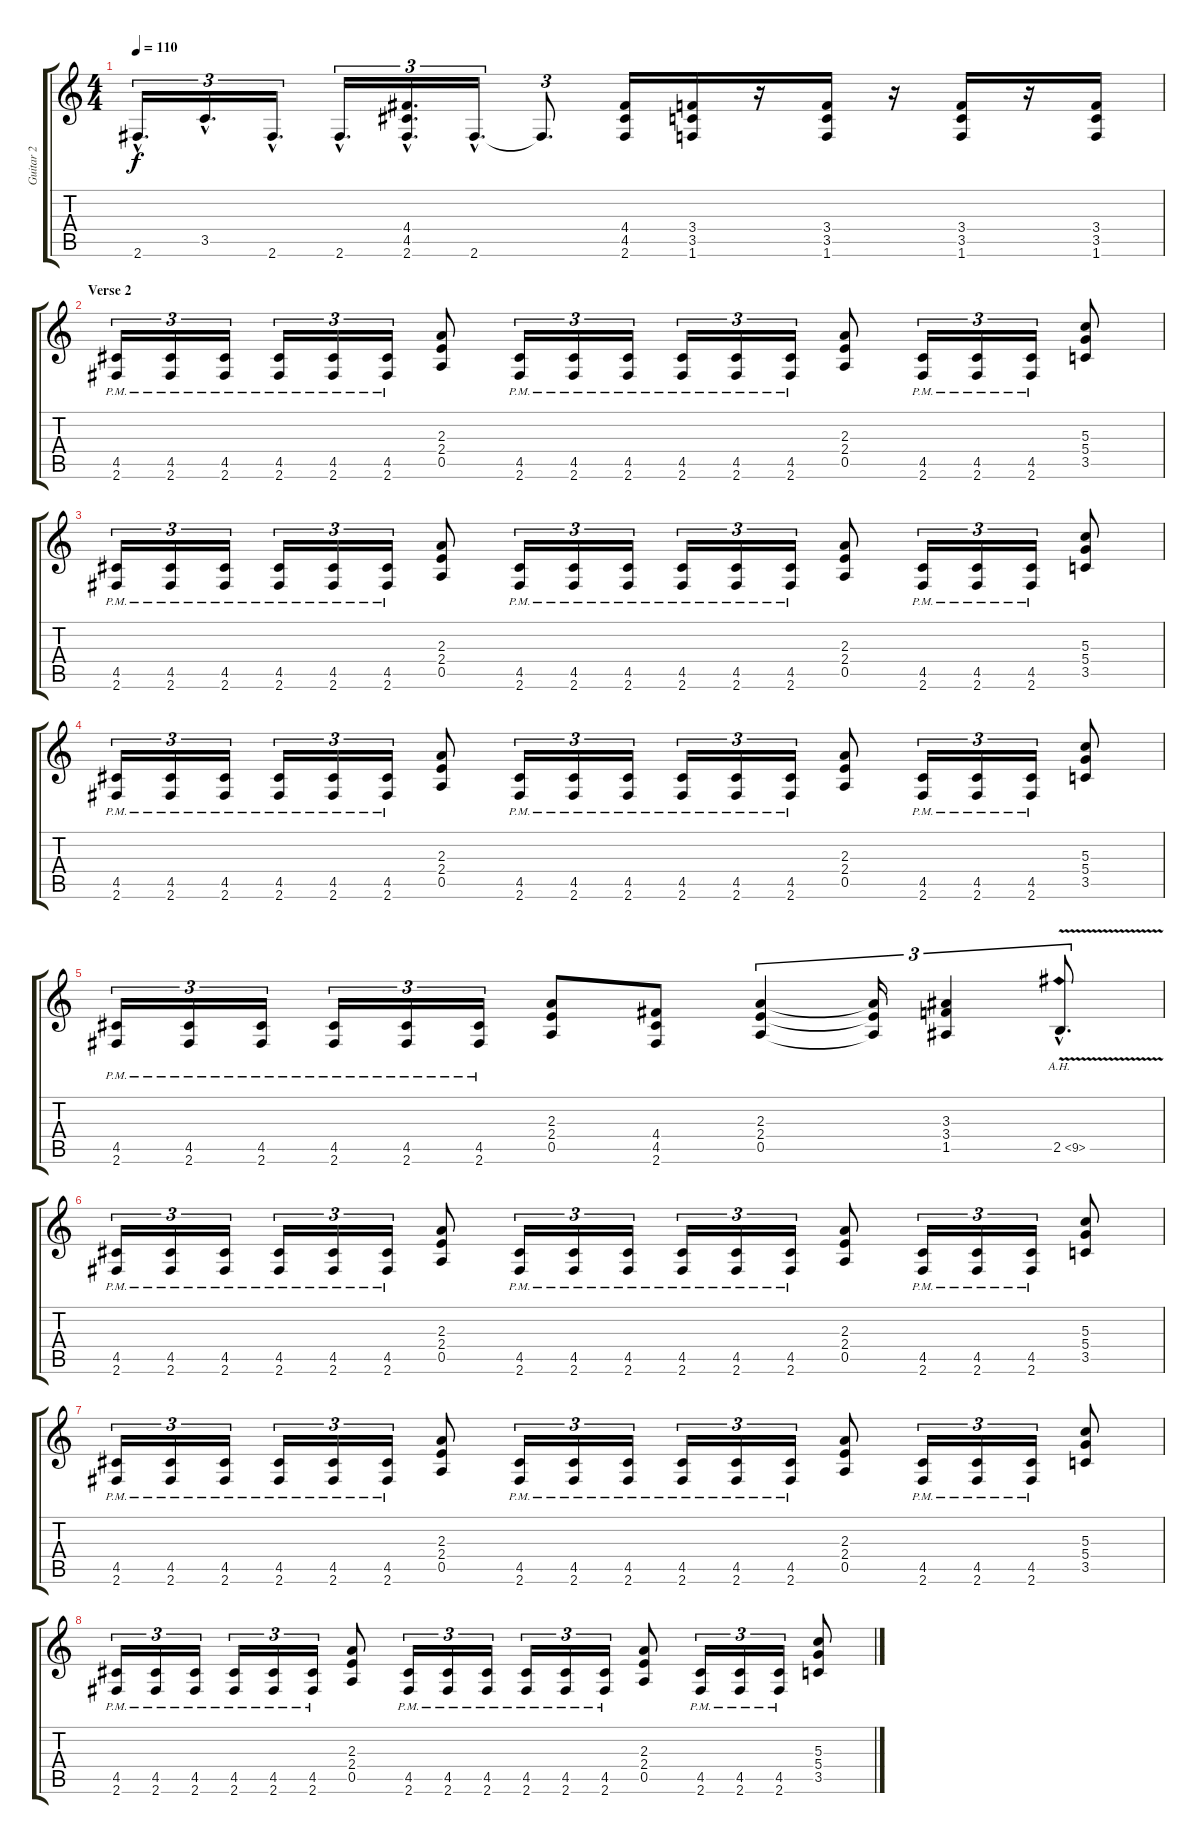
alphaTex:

\track ("Guitar 2" "Guitar 2") {instrument distortionguitar}
\staff {score tabs}
\tuning (E4 B3 G3 D3 A2 E2) {hide}
\ts (4 4)
\tempo 110
\clef g2
\ks c
2.6{hac}.16{d tu (3 2) dy f} 3.5{hac}.16{d tu (3 2)} 2.6{hac}.16{d tu (3 2)} 2.6{hac}.16{d tu (3 2)} (4.4{hac} 4.5{hac} 2.6{hac}).16{d tu (3 2)} 2.6{hac}.16{d tu (3 2)} 2.6{t}.8{d tu (3 2)} (4.4 4.5 2.6).16 (3.4 3.5 1.6).16 r.16 (3.4 3.5 1.6).16 r.16 (3.4 3.5 1.6).16 r.16 (3.4 3.5 1.6).16 |
\section ("" "Verse 2")
(4.5{pm} 2.6{pm}).16{tu (3 2)} (4.5{pm} 2.6{pm}).16{tu (3 2)} (4.5{pm} 2.6{pm}).16{tu (3 2)} (4.5{pm} 2.6{pm}).16{tu (3 2)} (4.5{pm} 2.6{pm}).16{tu (3 2)} (4.5{pm} 2.6{pm}).16{tu (3 2)} (2.3 2.4 0.5).8 (4.5{pm} 2.6{pm}).16{tu (3 2)} (4.5{pm} 2.6{pm}).16{tu (3 2)} (4.5{pm} 2.6{pm}).16{tu (3 2)} (4.5{pm} 2.6{pm}).16{tu (3 2)} (4.5{pm} 2.6{pm}).16{tu (3 2)} (4.5{pm} 2.6{pm}).16{tu (3 2)} (2.3 2.4 0.5).8 (4.5{pm} 2.6{pm}).16{tu (3 2)} (4.5{pm} 2.6{pm}).16{tu (3 2)} (4.5{pm} 2.6{pm}).16{tu (3 2)} (5.3 5.4 3.5).8 |
(4.5{pm} 2.6{pm}).16{tu (3 2)} (4.5{pm} 2.6{pm}).16{tu (3 2)} (4.5{pm} 2.6{pm}).16{tu (3 2)} (4.5{pm} 2.6{pm}).16{tu (3 2)} (4.5{pm} 2.6{pm}).16{tu (3 2)} (4.5{pm} 2.6{pm}).16{tu (3 2)} (2.3 2.4 0.5).8 (4.5{pm} 2.6{pm}).16{tu (3 2)} (4.5{pm} 2.6{pm}).16{tu (3 2)} (4.5{pm} 2.6{pm}).16{tu (3 2)} (4.5{pm} 2.6{pm}).16{tu (3 2)} (4.5{pm} 2.6{pm}).16{tu (3 2)} (4.5{pm} 2.6{pm}).16{tu (3 2)} (2.3 2.4 0.5).8 (4.5{pm} 2.6{pm}).16{tu (3 2)} (4.5{pm} 2.6{pm}).16{tu (3 2)} (4.5{pm} 2.6{pm}).16{tu (3 2)} (5.3 5.4 3.5).8 |
(4.5{pm} 2.6{pm}).16{tu (3 2)} (4.5{pm} 2.6{pm}).16{tu (3 2)} (4.5{pm} 2.6{pm}).16{tu (3 2)} (4.5{pm} 2.6{pm}).16{tu (3 2)} (4.5{pm} 2.6{pm}).16{tu (3 2)} (4.5{pm} 2.6{pm}).16{tu (3 2)} (2.3 2.4 0.5).8 (4.5{pm} 2.6{pm}).16{tu (3 2)} (4.5{pm} 2.6{pm}).16{tu (3 2)} (4.5{pm} 2.6{pm}).16{tu (3 2)} (4.5{pm} 2.6{pm}).16{tu (3 2)} (4.5{pm} 2.6{pm}).16{tu (3 2)} (4.5{pm} 2.6{pm}).16{tu (3 2)} (2.3 2.4 0.5).8 (4.5{pm} 2.6{pm}).16{tu (3 2)} (4.5{pm} 2.6{pm}).16{tu (3 2)} (4.5{pm} 2.6{pm}).16{tu (3 2)} (5.3 5.4 3.5).8 |
(4.5{pm} 2.6{pm}).16{tu (3 2)} (4.5{pm} 2.6{pm}).16{tu (3 2)} (4.5{pm} 2.6{pm}).16{tu (3 2)} (4.5{pm} 2.6{pm}).16{tu (3 2)} (4.5{pm} 2.6{pm}).16{tu (3 2)} (4.5{pm} 2.6{pm}).16{tu (3 2)} (2.3 2.4 0.5).8 (4.4 4.5 2.6).8 (2.3 2.4 0.5).4{tu (3 2)} (2.3{t} 2.4{t} 0.5{t}).16{tu (3 2)} (3.3 3.4 1.5).4{tu (3 2)} 2.5{ah 7 v hac}.8{d tu (3 2)} |
(4.5{pm} 2.6{pm}).16{tu (3 2)} (4.5{pm} 2.6{pm}).16{tu (3 2)} (4.5{pm} 2.6{pm}).16{tu (3 2)} (4.5{pm} 2.6{pm}).16{tu (3 2)} (4.5{pm} 2.6{pm}).16{tu (3 2)} (4.5{pm} 2.6{pm}).16{tu (3 2)} (2.3 2.4 0.5).8 (4.5{pm} 2.6{pm}).16{tu (3 2)} (4.5{pm} 2.6{pm}).16{tu (3 2)} (4.5{pm} 2.6{pm}).16{tu (3 2)} (4.5{pm} 2.6{pm}).16{tu (3 2)} (4.5{pm} 2.6{pm}).16{tu (3 2)} (4.5{pm} 2.6{pm}).16{tu (3 2)} (2.3 2.4 0.5).8 (4.5{pm} 2.6{pm}).16{tu (3 2)} (4.5{pm} 2.6{pm}).16{tu (3 2)} (4.5{pm} 2.6{pm}).16{tu (3 2)} (5.3 5.4 3.5).8 |
(4.5{pm} 2.6{pm}).16{tu (3 2)} (4.5{pm} 2.6{pm}).16{tu (3 2)} (4.5{pm} 2.6{pm}).16{tu (3 2)} (4.5{pm} 2.6{pm}).16{tu (3 2)} (4.5{pm} 2.6{pm}).16{tu (3 2)} (4.5{pm} 2.6{pm}).16{tu (3 2)} (2.3 2.4 0.5).8 (4.5{pm} 2.6{pm}).16{tu (3 2)} (4.5{pm} 2.6{pm}).16{tu (3 2)} (4.5{pm} 2.6{pm}).16{tu (3 2)} (4.5{pm} 2.6{pm}).16{tu (3 2)} (4.5{pm} 2.6{pm}).16{tu (3 2)} (4.5{pm} 2.6{pm}).16{tu (3 2)} (2.3 2.4 0.5).8 (4.5{pm} 2.6{pm}).16{tu (3 2)} (4.5{pm} 2.6{pm}).16{tu (3 2)} (4.5{pm} 2.6{pm}).16{tu (3 2)} (5.3 5.4 3.5).8 |
(4.5{pm} 2.6{pm}).16{tu (3 2)} (4.5{pm} 2.6{pm}).16{tu (3 2)} (4.5{pm} 2.6{pm}).16{tu (3 2)} (4.5{pm} 2.6{pm}).16{tu (3 2)} (4.5{pm} 2.6{pm}).16{tu (3 2)} (4.5{pm} 2.6{pm}).16{tu (3 2)} (2.3 2.4 0.5).8 (4.5{pm} 2.6{pm}).16{tu (3 2)} (4.5{pm} 2.6{pm}).16{tu (3 2)} (4.5{pm} 2.6{pm}).16{tu (3 2)} (4.5{pm} 2.6{pm}).16{tu (3 2)} (4.5{pm} 2.6{pm}).16{tu (3 2)} (4.5{pm} 2.6{pm}).16{tu (3 2)} (2.3 2.4 0.5).8 (4.5{pm} 2.6{pm}).16{tu (3 2)} (4.5{pm} 2.6{pm}).16{tu (3 2)} (4.5{pm} 2.6{pm}).16{tu (3 2)} (5.3 5.4 3.5).8
